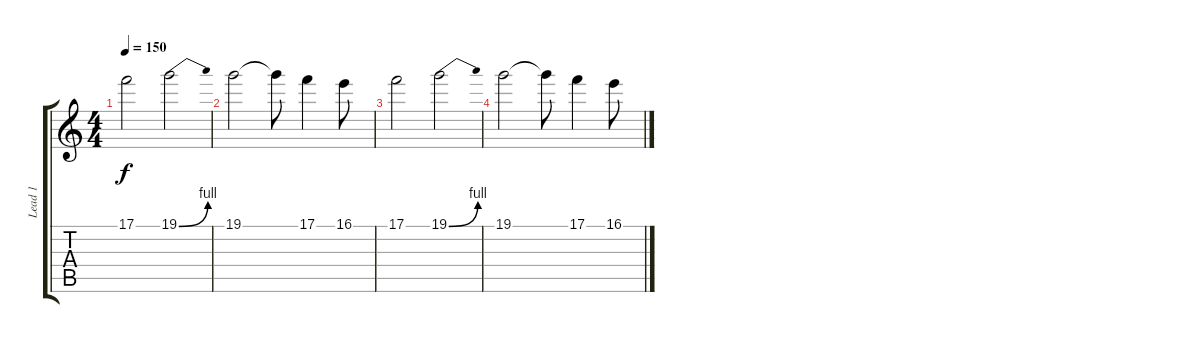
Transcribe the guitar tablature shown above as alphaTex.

\track ("Lead 1" "Lead 1") {instrument overdrivenguitar}
\staff {score tabs}
\tuning (C4 G3 Eb3 Bb2 F2 C2) {hide}
\ts (4 4)
\tempo 150
\clef g2
\ks c
17.1.2{dy f} 19.1{be (bend 0 0 60 4)}.2 |
19.1.2{volume 0} 19.1{t}.8 17.1.4 16.1.8 |
17.1.2 19.1{be (bend 0 0 60 4)}.2 |
19.1.2 19.1{t}.8 17.1.4 16.1.8
